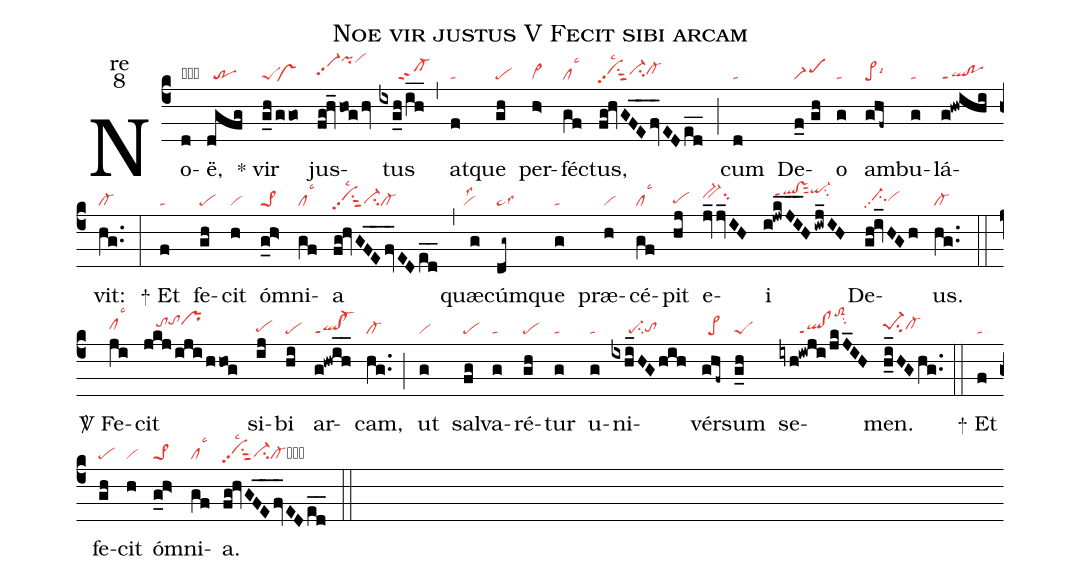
name:Noe vir justus V Fecit sibi arcam;
office-part:re;
mode:8;
nabc-lines:1;
%%
(c4) No(d|obta)ë,(dgfg|//tr) <sp>*</sp> vir(g_h/ggo|peS`vshe) jus(fg!hv_hog/hv|vi-hhpp2pihmvihm)tus(ixg_h/ih__|//////cl-ppt2) (,) at(f|ta)que(gh|pe) per(h>|vi>)féc(gf|cllsc3)tus,(fg!hvGFE__fv_EDed__|vihhpp2su1sut2lsc2ci-hhcl-hh) (;) cum(d|ta) De(f_0//gh|scM1)o(g|ta) am(ghf~|pe>lsi6)bu(g|ta)lá(g!hwihi|ql!poppt1)vit:(hg..|cl-) (:)
<sp>+</sp> Et(f|ta) fe(gh|pe)cit(h|vi) óm(g_h>|pe>1)ni(gf|cllsc3)a(fg!hvGFE__fv_EDed__|vihhpp2su1sut2lsc2ci-hgcl-) (,) quæ(g|``vilss2)cúm(dg~|ta>lss3)que(g|ta) præ(h|vi)cé(gf|cllsc3)pit(hj|pehg) e(jv_jv_IH|bv-hisu2)i(i!jwkJI___H/iwj_IH|///qlhj!vshjppt1sut2qi-hksu2) De(gh!iv_HGh|//ci-hhpp2vihh)us.(hg..|cl-) (::)

<sp>V/</sp> Fe(ji|clhhlsc3)cit(jkj/iji/hhog|////tohitohjprhj) si(ij|pehg)bi(hi|pe) ar(g!hwih__|ql!cl-ppt1)cam,(hg..|cl-) (;) ut(g|vi) sal(fg|pe)va(g|ta)ré(gh|pe)tur(g|ta) u(g|ta)ni(ixhi_HGhih|/////pe-su2tohg)vér(ghf~|//pe>)sum(g_h|peS) se(iyh!iwji/jkJ_IH|//////ql!clppt1toS2hmsu2)men.(h_i_HGhg..|pe-1hhsu2cl-hh) (::)
<sp>+</sp> Et(f|ta) fe(gh|pe)cit(h|vi) óm(g_h>|pe>1)ni(gf|cllsc3)a.(fg!hvGFE__fv_EDed__|vihhpp2su1sut2lsc2ci-hgcl-cb) (::)
